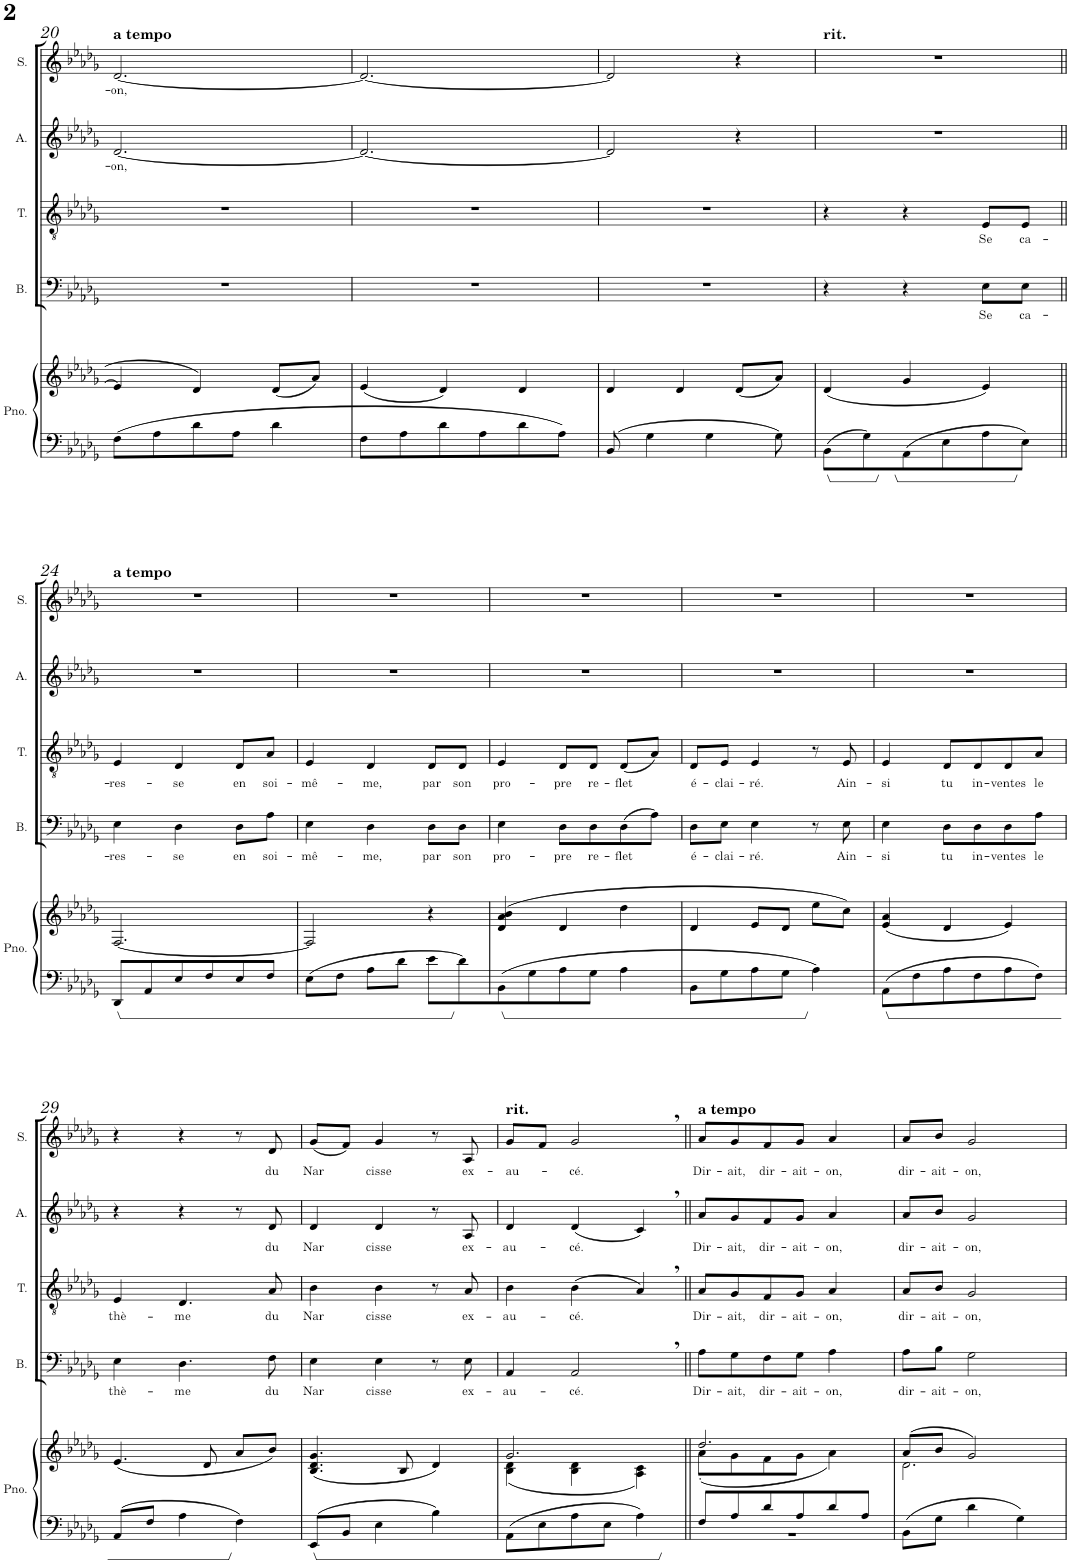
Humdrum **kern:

**kern	**kern	**kern	**text	**kern	**text	**kern	**text	**kern	**text
*part5	*part5	*part4	*part4	*part3	*part3	*part2	*part2	*part1	*part1
*staff6	*staff5	*staff4	*staff4	*staff3	*staff3	*staff2	*staff2	*staff1	*staff1
*I"Piano	*	*I"Bass	*	*I"Tenor	*	*I"Alto	*	*I"Soprano	*
*I'Pno.	*	*I'B.	*	*I'T.	*	*I'A.	*	*I'S.	*
!!LO:PB:g=z
*clefF4	*clefG2	*clefF4	*	*clefGv2	*	*clefG2	*	*clefG2	*
*k[b-e-a-d-g-]	*k[b-e-a-d-g-]	*k[b-e-a-d-g-]	*	*k[b-e-a-d-g-]	*	*k[b-e-a-d-g-]	*	*k[b-e-a-d-g-]	*
*M3/4	*M3/4	*M3/4	*	*M3/4	*	*M3/4	*	*M3/4	*
=20	=20	=20	=20	=20	=20	=20	=20	=20	=20
!	!	!	!	!	!	!	!	!LO:TX:a:B:t=a tempo	!
!	!	!	!	!	!	!	!LO:LY:b	!	!LO:LY:b
8F\L	4e-/]	2.r	.	2.r	.	[2.d-/	-on,	[2.d-/	-on,
8A-\	.	.	.	.	.	.	.	.	.
8d-\	4d-/	.	.	.	.	.	.	.	.
8A-\J	.	.	.	.	.	.	.	.	.
4d-\	(8d-/L	.	.	.	.	.	.	.	.
.	8a-/J)	.	.	.	.	.	.	.	.
=21	=21	=21	=21	=21	=21	=21	=21	=21	=21
8F\L	(4e-/	2.r	.	2.r	.	2.d-/_	.	2.d-/_	.
8A-\	.	.	.	.	.	.	.	.	.
8d-\	4d-/)	.	.	.	.	.	.	.	.
8A-\	.	.	.	.	.	.	.	.	.
8d-\	4d-/	.	.	.	.	.	.	.	.
8A-\J	.	.	.	.	.	.	.	.	.
=22	=22	=22	=22	=22	=22	=22	=22	=22	=22
8BB-/	4d-/	2.r	.	2.r	.	2d-/]	.	2d-/]	.
4G-\	.	.	.	.	.	.	.	.	.
.	4d-/	.	.	.	.	.	.	.	.
4G-\	.	.	.	.	.	.	.	.	.
.	(8d-/L	.	.	.	.	4r	.	4r	.
8G-\	8a-/J)	.	.	.	.	.	.	.	.
=23	=23	=23	=23	=23	=23	=23	=23	=23	=23
!	!	!	!	!	!	!	!	!LO:TX:a:B:t=rit.	!
8BB-\L	(4d-/	4r	.	4r	.	2.r	.	2.r	.
8G-\	.	.	.	.	.	.	.	.	.
8AA-\	4g-/	4r	.	4r	.	.	.	.	.
8E-\	.	.	.	.	.	.	.	.	.
!	!	!	!LO:LY:b	!	!LO:LY:b	!	!	!	!
8A-\	4e-/)	8E-\L	Se	8E-/L	Se	.	.	.	.
!	!	!	!LO:LY:b	!	!LO:LY:b	!	!	!	!
8E-\J	.	8E-\J	ca-	8E-/J	ca-	.	.	.	.
!!LO:LB:g=z
=24||	=24||	=24||	=24||	=24||	=24||	=24||	=24||	=24||	=24||
!	!	!	!	!	!	!	!	!LO:TX:a:B:t=a tempo	!
!	!	!	!LO:LY:b	!	!LO:LY:b	!	!	!	!
8DD-/L	[2.F/	4E-\	-res-	4E-/	-res-	2.r	.	2.r	.
8AA-/	.	.	.	.	.	.	.	.	.
!	!	!	!LO:LY:b	!	!LO:LY:b	!	!	!	!
8E-/	.	4D-\	-se	4D-/	-se	.	.	.	.
8F/	.	.	.	.	.	.	.	.	.
!	!	!	!LO:LY:b	!	!LO:LY:b	!	!	!	!
8E-/	.	8D-\L	en	8D-/L	en	.	.	.	.
!	!	!	!LO:LY:b	!	!LO:LY:b	!	!	!	!
8F/J	.	8A-\J	soi-	8A-/J	soi-	.	.	.	.
=25	=25	=25	=25	=25	=25	=25	=25	=25	=25
!	!	!	!LO:LY:b	!	!LO:LY:b	!	!	!	!
8E-\L	2F/]	4E-\	-mê-	4E-/	-mê-	2.r	.	2.r	.
8F\J	.	.	.	.	.	.	.	.	.
!	!	!	!LO:LY:b	!	!LO:LY:b	!	!	!	!
8A-\L	.	4D-\	-me,	4D-/	-me,	.	.	.	.
8d-\J	.	.	.	.	.	.	.	.	.
!	!	!	!LO:LY:b	!	!LO:LY:b	!	!	!	!
8e-\L	4r	8D-\L	par	8D-/L	par	.	.	.	.
!	!	!	!LO:LY:b	!	!LO:LY:b	!	!	!	!
8d-\	.	8D-\J	son	8D-/J	son	.	.	.	.
=26	=26	=26	=26	=26	=26	=26	=26	=26	=26
!	!	!	!LO:LY:b	!	!LO:LY:b	!	!	!	!
8BB-\	(4d-/ 4a-/ 4b-/	4E-\	pro-	4E-/	pro-	2.r	.	2.r	.
8G-\	.	.	.	.	.	.	.	.	.
!	!	!	!LO:LY:b	!	!LO:LY:b	!	!	!	!
8A-\	4d-/	8D-\L	-pre	8D-/L	-pre	.	.	.	.
!	!	!	!LO:LY:b	!	!LO:LY:b	!	!	!	!
8G-\J	.	8D-\	re-	8D-/J	re-	.	.	.	.
!	!	!	!LO:LY:b	!	!LO:LY:b	!	!	!	!
4A-\	4dd-\	(8D-\	-flet	(8D-/L	-flet	.	.	.	.
.	.	8A-\J)	.	8A-/J)	.	.	.	.	.
=27	=27	=27	=27	=27	=27	=27	=27	=27	=27
!	!	!	!LO:LY:b	!	!LO:LY:b	!	!	!	!
8BB-\L	4d-/	8D-\L	é-	8D-/L	é-	2.r	.	2.r	.
!	!	!	!LO:LY:b	!	!LO:LY:b	!	!	!	!
8G-\	.	8E-\J	-clai-	8E-/J	-clai-	.	.	.	.
!	!	!	!LO:LY:b	!	!LO:LY:b	!	!	!	!
8A-\	8e-/L	4E-\	-ré.	4E-/	-ré.	.	.	.	.
8G-\J	8d-/J	.	.	.	.	.	.	.	.
4A-\	8ee-\L	8r	.	8r	.	.	.	.	.
!	!	!	!LO:LY:b	!	!LO:LY:b	!	!	!	!
.	8cc\J)	8E-\	Ain-	8E-/	Ain-	.	.	.	.
=28	=28	=28	=28	=28	=28	=28	=28	=28	=28
!	!	!	!LO:LY:b	!	!LO:LY:b	!	!	!	!
8AA-\L	(4e-/ 4a-/	4E-\	-si	4E-/	-si	2.r	.	2.r	.
8F\	.	.	.	.	.	.	.	.	.
!	!	!	!LO:LY:b	!	!LO:LY:b	!	!	!	!
8A-\	4d-/	8D-\L	tu	8D-/L	tu	.	.	.	.
!	!	!	!LO:LY:b	!	!LO:LY:b	!	!	!	!
8F\	.	8D-\	in-	8D-/	in-	.	.	.	.
!	!	!	!LO:LY:b	!	!LO:LY:b	!	!	!	!
8A-\	4e-/)	8D-\	-ventes	8D-/	-ventes	.	.	.	.
!	!	!	!LO:LY:b	!	!LO:LY:b	!	!	!	!
8F\J	.	8A-\J	le	8A-/J	le	.	.	.	.
!!LO:LB:g=z
=29	=29	=29	=29	=29	=29	=29	=29	=29	=29
!	!	!	!LO:LY:b	!	!LO:LY:b	!	!	!	!
8AA-/L	(4.e-/	4E-\	thè-	4E-/	thè-	4r	.	4r	.
8F/J	.	.	.	.	.	.	.	.	.
!	!	!	!LO:LY:b	!	!LO:LY:b	!	!	!	!
4A-\	.	4.D-\	-me	4.D-/	-me	4r	.	4r	.
.	8d-/	.	.	.	.	.	.	.	.
4F\	8a-/L	.	.	.	.	8r	.	8r	.
!	!	!	!LO:LY:b	!	!LO:LY:b	!	!LO:LY:b	!	!LO:LY:b
.	8b-/J)	8F\	du	8A-/	du	8d-/	du	8d-/	du
=30	=30	=30	=30	=30	=30	=30	=30	=30	=30
!	!	!	!LO:LY:b	!	!LO:LY:b	!	!LO:LY:b	!	!LO:LY:b
8EE-/L	(4.B-/ 4.d-/ 4.g-/	4E-\	Nar	4B-\	Nar	4d-/	Nar	(8g-/L	Nar
8BB-/J	.	.	.	.	.	.	.	8f/J)	.
!	!	!	!LO:LY:b	!	!LO:LY:b	!	!LO:LY:b	!	!LO:LY:b
4E-\	.	4E-\	cisse	4B-\	cisse	4d-/	cisse	4g-/	cisse
.	8B-/	.	.	.	.	.	.	.	.
4B-\	4d-/)	8r	.	8r	.	8r	.	8r	.
!	!	!	!LO:LY:b	!	!LO:LY:b	!	!LO:LY:b	!	!LO:LY:b
.	.	8E-\	ex-	8A-/	ex-	8A-/	ex-	8A-/	ex-
=31	=31	=31	=31	=31	=31	=31	=31	=31	=31
*	*^	*	*	*	*	*	*	*	*
!	!	!	!	!	!	!	!	!	!LO:TX:a:B:t=rit.	!
!	!	!	!	!LO:LY:b	!	!LO:LY:b	!	!LO:LY:b	!	!LO:LY:b
8AA-\L	2.g-/	(4B-\ 4d-\	4AA-/	-au-	4B-\	-au-	4d-/	-au-	8g-/L	-au-
8E-\	.	.	.	.	.	.	.	.	8f/J	.
!	!	!	!	!LO:LY:b	!	!LO:LY:b	!	!LO:LY:b	!	!LO:LY:b
8A-\	.	4B-\ 4d-\	2AA-,/	-cé.	(4B-\	-cé.	(4d-/	-cé.	2g-,/	-cé.
8E-\J	.	.	.	.	.	.	.	.	.	.
4A-\	.	4A-\ 4c\)	.	.	4A-,/)	.	4c,/)	.	.	.
=32||	=32||	=32||	=32||	=32||	=32||	=32||	=32||	=32||	=32||	=32||
*^	*	*	*	*	*	*	*	*	*	*
!	!	!	!	!	!	!	!	!	!	!LO:TX:a:B:t=a tempo	!
!	!	!	!	!	!LO:LY:b	!	!LO:LY:b	!	!LO:LY:b	!	!LO:LY:b
8F/L	2.r	2.dd-/	(8a-'\L	8A-\L	Dir-	8A-/L	Dir-	8a-/L	Dir-	8a-/L	Dir-
!	!	!	!	!	!LO:LY:b	!	!LO:LY:b	!	!LO:LY:b	!	!LO:LY:b
8A-/	.	.	8g-\	8G-\	-ait,	8G-/	-ait,	8g-/	-ait,	8g-/	-ait,
!	!	!	!	!	!LO:LY:b	!	!LO:LY:b	!	!LO:LY:b	!	!LO:LY:b
8d-/	.	.	8f\	8F\	dir-	8F/	dir-	8f/	dir-	8f/	dir-
!	!	!	!	!	!LO:LY:b	!	!LO:LY:b	!	!LO:LY:b	!	!LO:LY:b
8A-/	.	.	8g-\J	8G-\J	-ait-	8G-/J	-ait-	8g-/J	-ait-	8g-/J	-ait-
!	!	!	!	!	!LO:LY:b	!	!LO:LY:b	!	!LO:LY:b	!	!LO:LY:b
8d-/	.	.	4a-\)	4A-\	-on,	4A-/	-on,	4a-/	-on,	4a-/	-on,
8A-/J	.	.	.	.	.	.	.	.	.	.	.
*v	*v	*	*	*	*	*	*	*	*	*	*
=33	=33	=33	=33	=33	=33	=33	=33	=33	=33	=33
!	!	!	!	!LO:LY:b	!	!LO:LY:b	!	!LO:LY:b	!	!LO:LY:b
8BB-\L	(8a-/L	2.d-\	8A-\L	dir-	8A-/L	dir-	8a-/L	dir-	8a-/L	dir-
!	!	!	!	!LO:LY:b	!	!LO:LY:b	!	!LO:LY:b	!	!LO:LY:b
8G-\J	8b-/J	.	8B-\J	-ait-	8B-/J	-ait-	8b-/J	-ait-	8b-/J	-ait-
!	!	!	!	!LO:LY:b	!	!LO:LY:b	!	!LO:LY:b	!	!LO:LY:b
4d-\	2g-/)	.	2G-\	-on,	2G-/	-on,	2g-/	-on,	2g-/	-on,
4G-\	.	.	.	.	.	.	.	.	.	.
*	*v	*v	*	*	*	*	*	*	*	*
=	=	=	=	=	=	=	=	=	=
*-	*-	*-	*-	*-	*-	*-	*-	*-	*-
